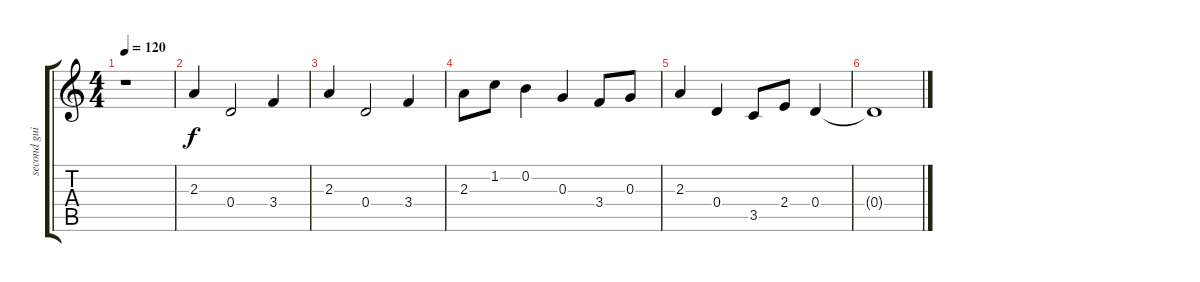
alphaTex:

\track ("second guitar" "second gui") {instrument acousticguitarsteel}
\staff {score tabs}
\tuning (E4 B3 G3 D3 A2 E2) {hide}
\ts (4 4)
\tempo 120
\clef g2
\ks c
r.1{dy f} |
2.3.4 0.4.2 3.4.4 |
2.3.4 0.4.2 3.4.4 |
2.3.8 1.2.8 0.2.4 0.3.4 3.4.8 0.3.8 |
2.3.4 0.4.4 3.5.8 2.4.8 0.4.4 |
0.4{t}.1
